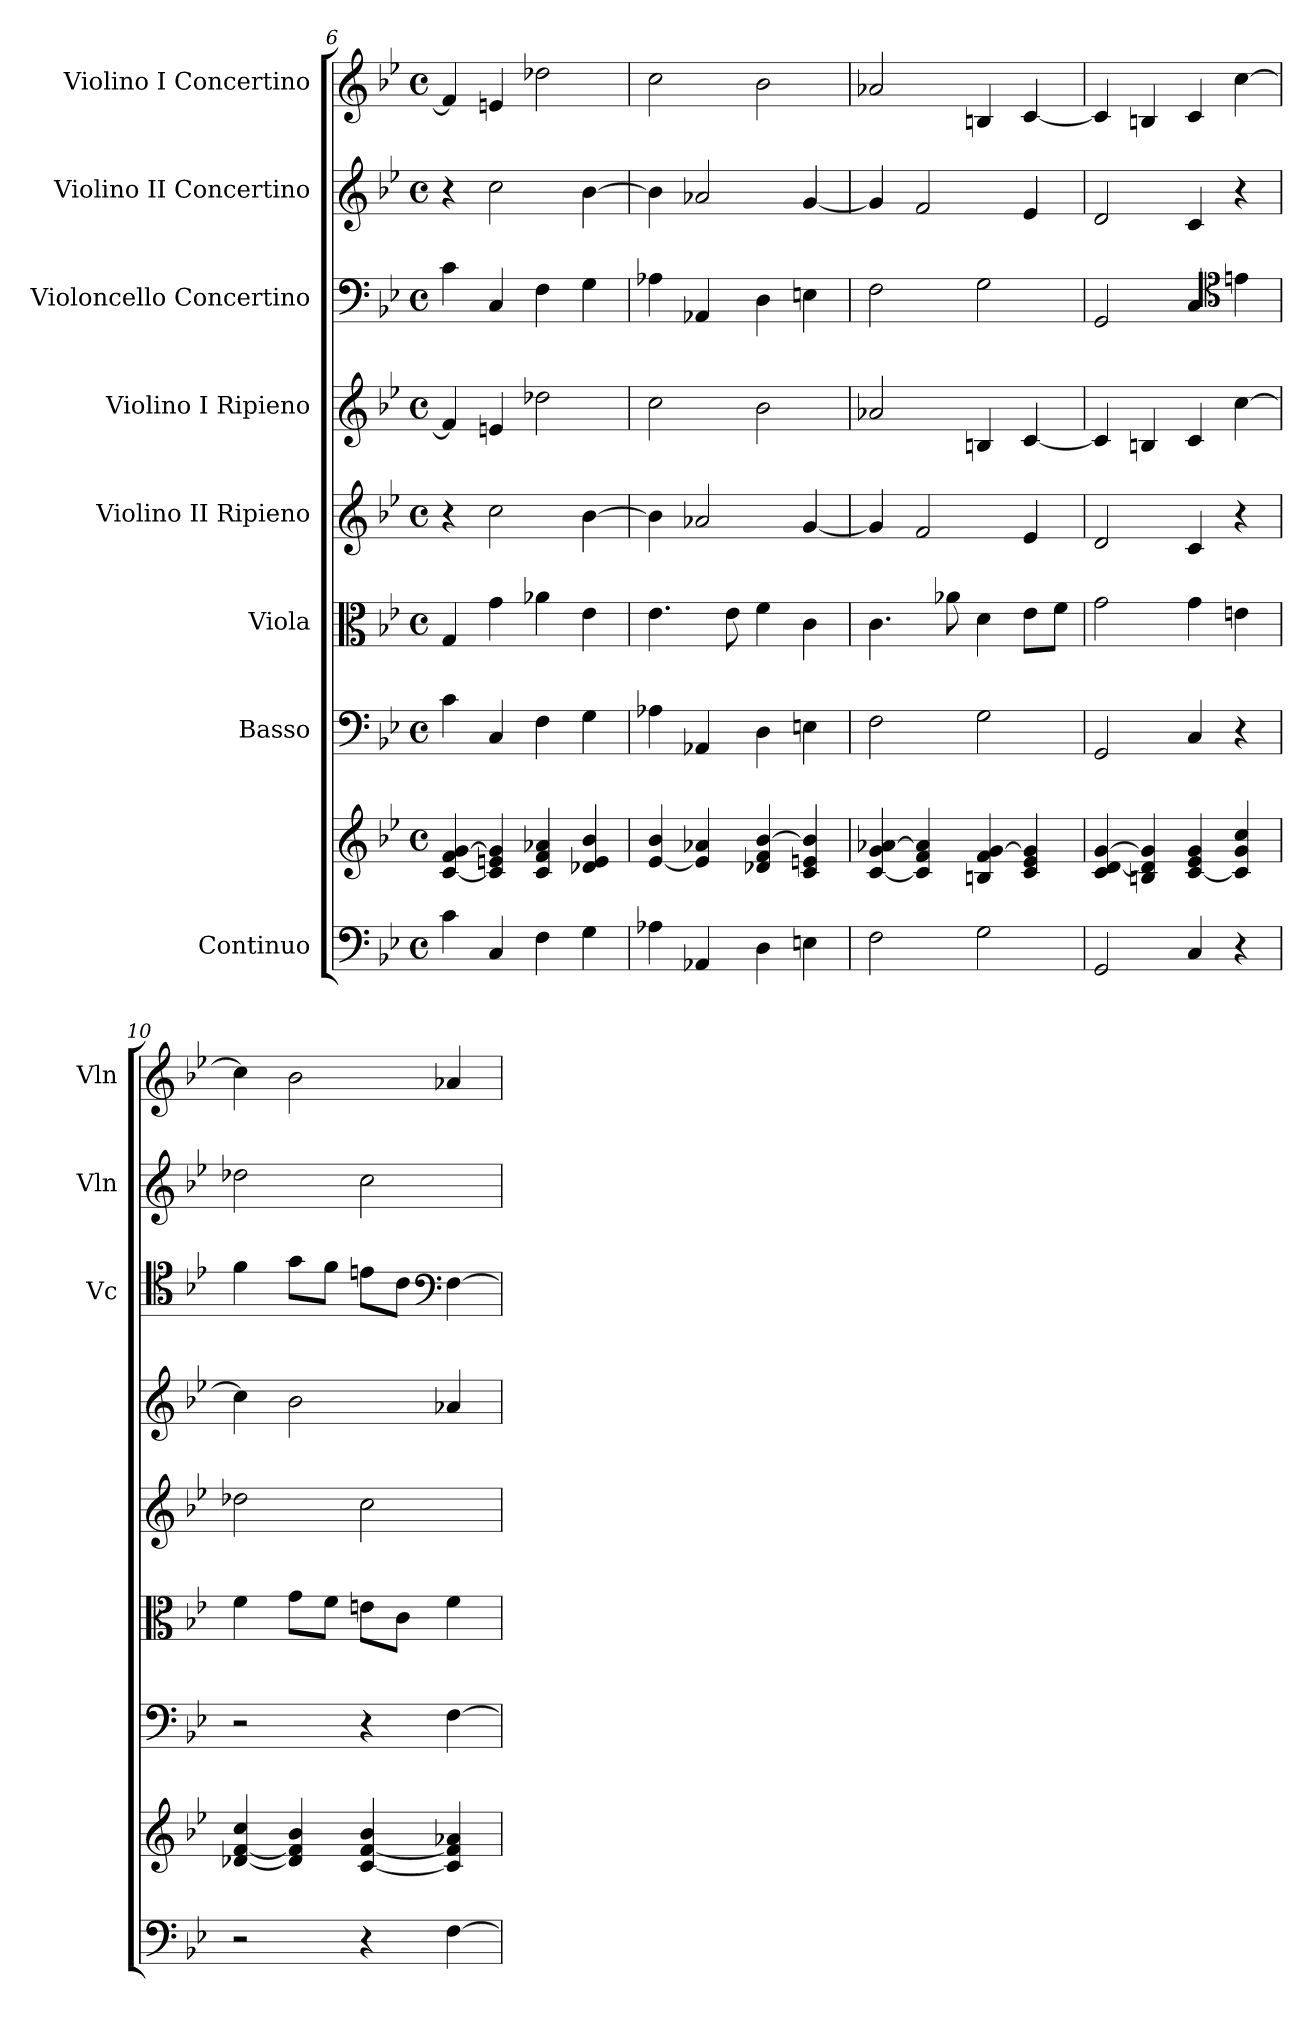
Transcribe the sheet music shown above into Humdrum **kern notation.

**kern	**kern	**kern	**kern	**kern	**kern	**kern	**kern	**kern
*part8	*part8	*part7	*part6	*part5	*part4	*part3	*part2	*part1
*staff9	*staff8	*staff7	*staff6	*staff5	*staff4	*staff3	*staff2	*staff1
*I"Continuo	*	*I"Basso	*I"Viola	*I"Violino II Ripieno	*I"Violino I Ripieno	*I"Violoncello Concertino	*I"Violino II Concertino	*I"Violino I Concertino
*	*	*	*	*	*	*I'Vc	*I'Vln	*I'Vln
*clefF4	*clefG2	*clefF4	*clefC3	*clefG2	*clefG2	*clefF4	*clefG2	*clefG2
*k[b-e-]	*k[b-e-]	*k[b-e-]	*k[b-e-]	*k[b-e-]	*k[b-e-]	*k[b-e-]	*k[b-e-]	*k[b-e-]
*M4/4	*M4/4	*M4/4	*M4/4	*M4/4	*M4/4	*M4/4	*M4/4	*M4/4
*met(c)	*met(c)	*met(c)	*met(c)	*met(c)	*met(c)	*met(c)	*met(c)	*met(c)
=6	=6	=6	=6	=6	=6	=6	=6	=6
4c\	[4c/ 4f/ [4g/	4c\	4G/	4r	4f/]	4c\	4r	4f/]
4C/	4c/] 4en/ 4g/]	4C/	4g\	2cc\	4en/	4C/	2cc\	4en/
4F\	4c/ 4f/ 4a-X/	4F\	4a-X\	.	2dd-X\	4F\	.	2dd-X\
4G\	4d-X/ 4e/ 4b-/	4G\	4e-\	[4b-\	.	4G\	[4b-\	.
=7	=7	=7	=7	=7	=7	=7	=7	=7
4A-X\	[4e-/ 4b-/	4A-X\	4.e-\	4b-\]	2cc\	4A-X\	4b-\]	2cc\
4AA-X/	4e-/] 4a-X/	4AA-X/	.	2a-X/	.	4AA-X/	2a-X/	.
.	.	.	8e-\	.	.	.	.	.
4D\	4d-X/ 4f/ [4b-/	4D\	4f\	.	2b-\	4D\	.	2b-\
4En\	4c/ 4en/ 4b-/]	4En\	4c\	[4g/	.	4En\	[4g/	.
=8	=8	=8	=8	=8	=8	=8	=8	=8
2F\	[4c/ 4g/ [4a-X/	2F\	4.c\	4g/]	2a-X/	2F\	4g/]	2a-X/
.	4c/] 4f/ 4a-/]	.	.	2f/	.	.	2f/	.
.	.	.	8a-X\	.	.	.	.	.
2G\	4Bn/ 4f/ [4g/	2G\	4d\	.	4Bn/	2G\	.	4Bn/
.	4c/ 4e-/ 4g/]	.	8e-\L	4e-/	[4c/	.	4e-/	[4c/
.	.	.	8f\J	.	.	.	.	.
=9	=9	=9	=9	=9	=9	=9	=9	=9
2GG/	4c/ [4d/ [4g/	2GG/	2g\	2d/	4c/]	2GG/	2d/	4c/]
.	4Bn/ 4d/] 4g/]	.	.	.	4Bn/	.	.	4Bn/
4C/	[4c/ 4e-/ 4g/	4C/	4g\	4c/	4c/	4C/	4c/	4c/
*	*	*	*	*	*	*clefC4	*	*
4r	4c/] 4g/ 4cc/	4r	4en\	4r	[4cc\	4en\	4r	[4cc\
!!LO:PB:g=z
=10	=10	=10	=10	=10	=10	=10	=10	=10
2r	[4d-X/ [4f/ 4cc/	2r	4f\	2dd-X\	4cc\]	4f\	2dd-X\	4cc\]
.	4d-/] 4f/] 4b-/	.	8g\L	.	2b-\	8g\L	.	2b-\
.	.	.	8f\J	.	.	8f\J	.	.
4r	[4c/ [4f/ 4b-/	4r	8en\L	2cc\	.	8en\L	2cc\	.
.	.	.	8c\J	.	.	8c\J	.	.
*	*	*	*	*	*	*clefF4	*	*
[4F\	4c/] 4f/] 4a-X/	[4F\	4f\	.	4a-X/	[4F\	.	4a-X/
=	=	=	=	=	=	=	=	=
*-	*-	*-	*-	*-	*-	*-	*-	*-
